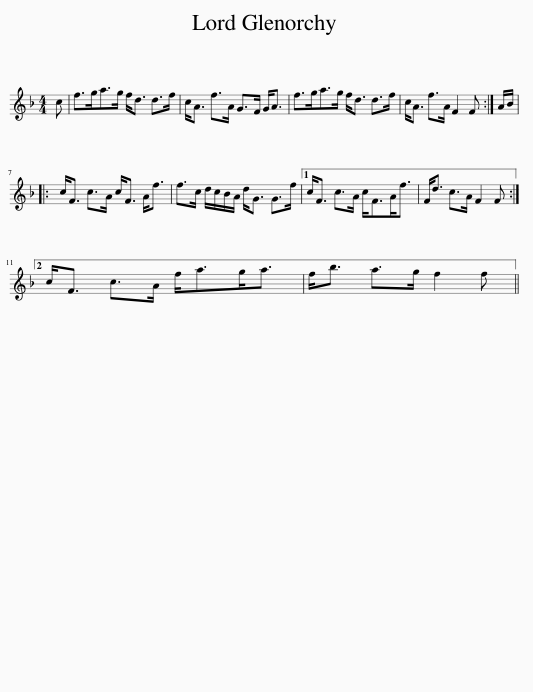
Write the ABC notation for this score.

X:1
L:1/8
M:4/4
I:linebreak $
K:F
V:1 treble
V:1
 c | f>ga>g f<d d>f | c<A f>A G>F G<A | f>ga>g f<d d>f | c<A f>A F2 F :| %5
 A/B/ |:$ c<F c>A c<F A<f | f>c d/c/B/A/ d<G G>f |1 c<F c>A c<FA<f | F<d c>A F2 F :|2$ %10
 c<F c>A f<ag<a | f<b a>g f2 f || %12
